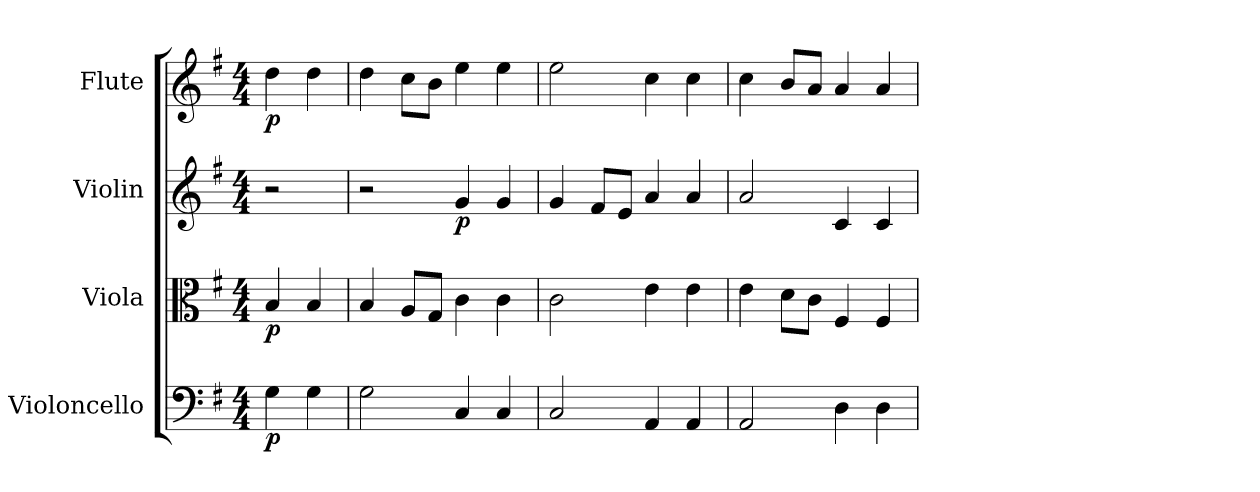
**kern	**dynam	**kern	**dynam	**kern	**dynam	**kern	**dynam
*part4	*part4	*part3	*part3	*part2	*part2	*part1	*part1
*staff4	*staff4	*staff3	*staff3	*staff2	*staff2	*staff1	*staff1
*I"Violoncello	*	*I"Viola	*	*I"Violin	*	*I"Flute	*
*I'Vc	*	*I'Vla	*	*I'Vln	*	*I'Fl	*
*clefF4	*	*clefC3	*	*clefG2	*	*clefG2	*
*k[f#]	*	*k[f#]	*	*k[f#]	*	*k[f#]	*
*G:	*	*G:	*	*G:	*	*G:	*
*M4/4	*	*M4/4	*	*M4/4	*	*M4/4	*
*MM130	*	*MM130	*	*MM130	*	*MM130	*
=	=	=	=	=	=	=	=
4G	p	4B	p	2r	.	4dd	p
4G	.	4B	.	.	.	4dd	.
=1	=1	=1	=1	=1	=1	=1	=1
2G	.	4B	.	2r	.	4dd	.
.	.	8A/L	.	.	.	8cc\L	.
.	.	8G/J	.	.	.	8b\J	.
4C	.	4c	.	4g	p	4ee	.
4C	.	4c	.	4g	.	4ee	.
=2	=2	=2	=2	=2	=2	=2	=2
2C	.	2c	.	4g	.	2ee	.
.	.	.	.	8f#/L	.	.	.
.	.	.	.	8e/J	.	.	.
4AA	.	4e	.	4a	.	4cc	.
4AA	.	4e	.	4a	.	4cc	.
=3	=3	=3	=3	=3	=3	=3	=3
2AA	.	4e	.	2a	.	4cc	.
.	.	8d\L	.	.	.	8b/L	.
.	.	8c\J	.	.	.	8a/J	.
4D	.	4F#	.	4c	.	4a	.
4D	.	4F#	.	4c	.	4a	.
=	=	=	=	=	=	=	=
*-	*-	*-	*-	*-	*-	*-	*-
